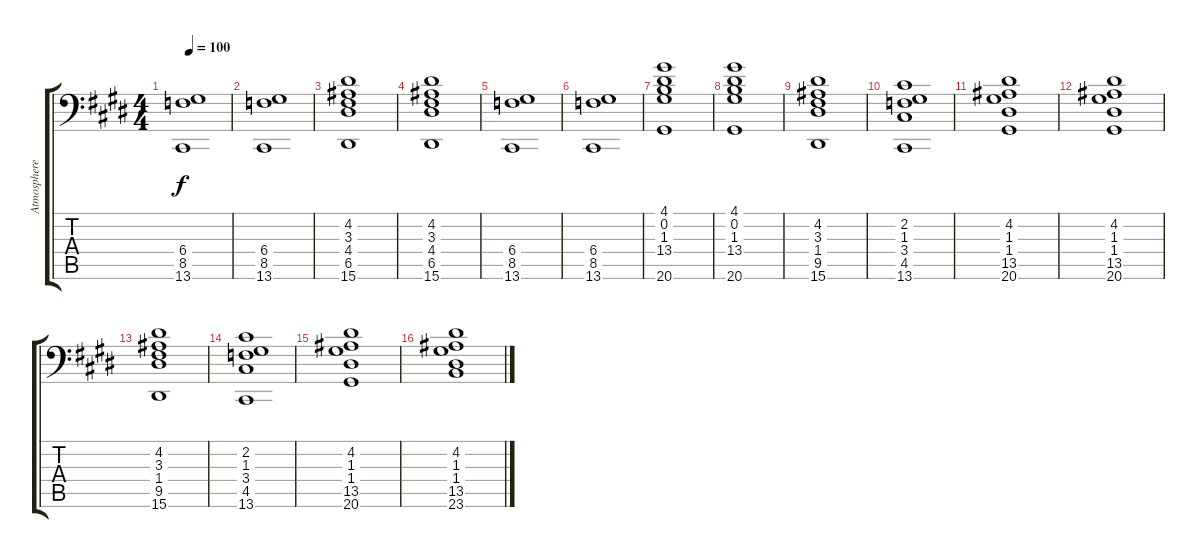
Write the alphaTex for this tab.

\track ("Atmosphere" "Atmosphere") {instrument synthstrings1}
\staff {score tabs}
\tuning (E4 B3 G3 D3 A2 C1) {hide}
\ts (4 4)
\tempo 100
\clef f4
\ks e
(6.4 8.5 13.6).1{dy f} |
(6.4 8.5 13.6).1 |
(4.2 3.3 4.4 6.5 15.6).1 |
(4.2 3.3 4.4 6.5 15.6).1 |
(6.4 8.5 13.6).1 |
(6.4 8.5 13.6).1 |
(4.1 0.2 1.3 13.4 20.6).1 |
(4.1 0.2 1.3 13.4 20.6).1 |
(4.2 3.3 1.4 9.5 15.6).1 |
(2.2 1.3 3.4 4.5 13.6).1 |
(4.2 1.3 1.4 13.5 20.6).1 |
(4.2 1.3 1.4 13.5 20.6).1 |
(4.2 3.3 1.4 9.5 15.6).1 |
(2.2 1.3 3.4 4.5 13.6).1 |
(4.2 1.3 1.4 13.5 20.6).1 |
(4.2 1.3 1.4 13.5 23.6).1
